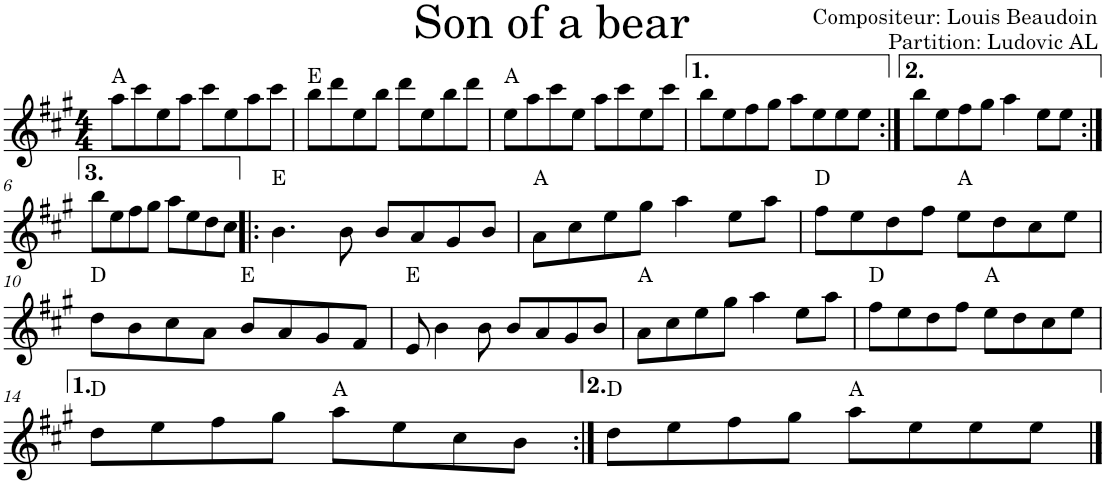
**kern	**harte
*part1	*part1
*staff1	*
*I"Violon	*
*I'Vln.	*
*clefG2	*
*k[f#c#g#]	*
*M4/4	*
=1	=1
8aa\L	A:maj
8ccc#\	.
8ee\	.
8aa\J	.
8ccc#\L	.
8ee\	.
8aa\	.
8ccc#\J	.
=2	=2
8bb\L	E:maj
8ddd\	.
8ee\	.
8bb\J	.
8ddd\L	.
8ee\	.
8bb\	.
8ddd\J	.
=3	=3
8ee\L	A:maj
8aa\	.
8ccc#\	.
8ee\J	.
8aa\L	.
8ccc#\	.
8ee\	.
8ccc#\J	.
=4	=4
8bb\L	.
8ee\	.
8ff#\	.
8gg#\J	.
8aa\L	.
8ee\	.
8ee\	.
8ee\J	.
=5:|!	=5:|!
8bb\L	.
8ee\	.
8ff#\	.
8gg#\J	.
4aa\	.
8ee\L	.
8ee\J	.
!!LO:LB:g=z
=6:|!	=6:|!
8bb\L	.
8ee\	.
8ff#\	.
8gg#\J	.
8aa\L	.
8ee\	.
8dd\	.
8cc#\J	.
=7!|:	=7!|:
4.b\	E:maj
8b\	.
8b/L	.
8a/	.
8g#/	.
8b/J	.
=8	=8
8a\L	A:maj
8cc#\	.
8ee\	.
8gg#\J	.
4aa\	.
8ee\L	.
8aa\J	.
=9	=9
8ff#\L	D:maj
8ee\	.
8dd\	.
8ff#\J	.
8ee\L	A:maj
8dd\	.
8cc#\	.
8ee\J	.
!!LO:LB:g=z
=10	=10
8dd\L	D:maj
8b\	.
8cc#\	.
8a\J	.
8b/L	E:maj
8a/	.
8g#/	.
8f#/J	.
=11	=11
8e/	E:maj
4b\	.
8b\	.
8b/L	.
8a/	.
8g#/	.
8b/J	.
=12	=12
8a\L	A:maj
8cc#\	.
8ee\	.
8gg#\J	.
4aa\	.
8ee\L	.
8aa\J	.
=13	=13
8ff#\L	D:maj
8ee\	.
8dd\	.
8ff#\J	.
8ee\L	A:maj
8dd\	.
8cc#\	.
8ee\J	.
!!LO:LB:g=z
=14	=14
8dd\L	D:maj
8ee\	.
8ff#\	.
8gg#\J	.
8aa\L	A:maj
8ee\	.
8cc#\	.
8b\J	.
=15:|!	=15:|!
8dd\L	D:maj
8ee\	.
8ff#\	.
8gg#\J	.
8aa\L	A:maj
8ee\	.
8ee\	.
8ee\J	.
==	==
*-	*-
